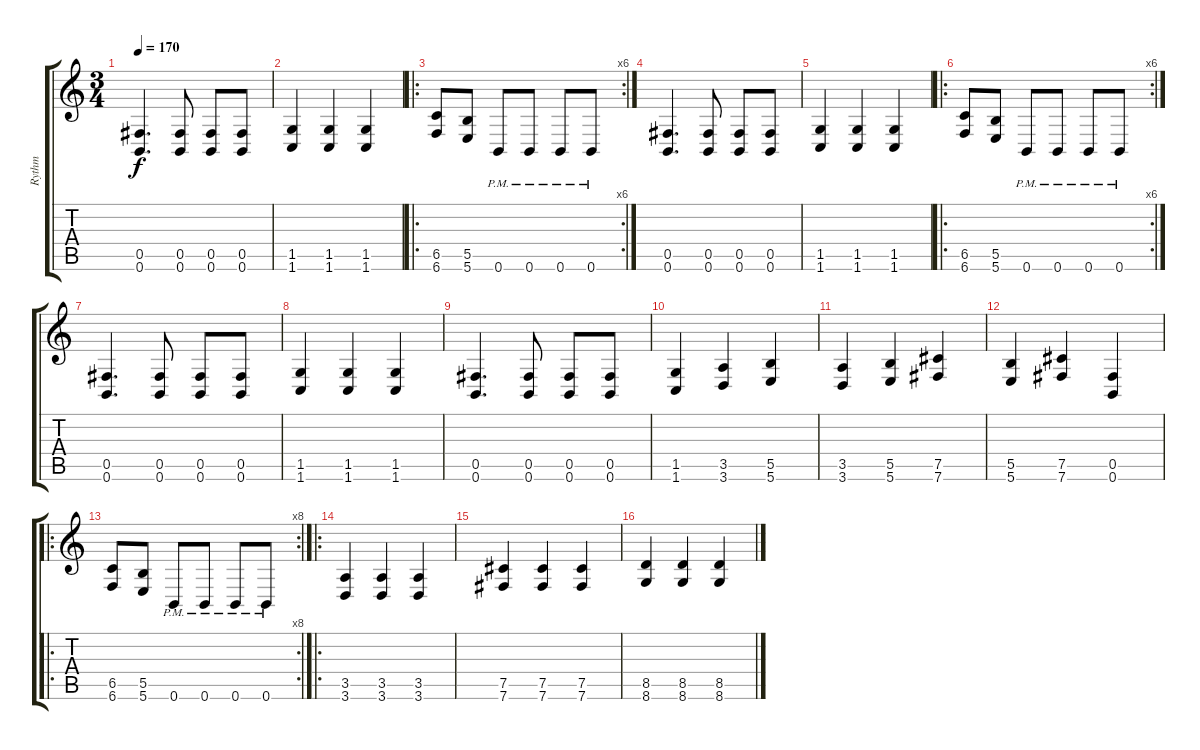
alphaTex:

\track ("Rythm" "Rythm") {instrument overdrivenguitar}
\staff {score tabs}
\tuning (Db4 Ab3 E3 B2 Gb2 B1) {hide}
\ts (3 4)
\tempo 170
\clef g2
\ks c
(0.5 0.6).4{d dy f} (0.5 0.6).8 (0.5 0.6).8 (0.5 0.6).8 |
(1.5 1.6).4 (1.5 1.6).4 (1.5 1.6).4 |
\ro
\rc 6
(6.5 6.6).8 (5.5 5.6).8 0.6{pm}.8 0.6{pm}.8 0.6{pm}.8 0.6{pm}.8 |
(0.5 0.6).4{d} (0.5 0.6).8 (0.5 0.6).8 (0.5 0.6).8 |
(1.5 1.6).4 (1.5 1.6).4 (1.5 1.6).4 |
\ro
\rc 6
(6.5 6.6).8 (5.5 5.6).8 0.6{pm}.8 0.6{pm}.8 0.6{pm}.8 0.6{pm}.8 |
(0.5 0.6).4{d} (0.5 0.6).8 (0.5 0.6).8 (0.5 0.6).8 |
(1.5 1.6).4 (1.5 1.6).4 (1.5 1.6).4 |
(0.5 0.6).4{d} (0.5 0.6).8 (0.5 0.6).8 (0.5 0.6).8 |
(1.5 1.6).4 (3.5 3.6).4 (5.5 5.6).4 |
(3.5 3.6).4 (5.5 5.6).4 (7.5 7.6).4 |
(5.5 5.6).4 (7.5 7.6).4 (0.5 0.6).4 |
\ro
\rc 8
(6.5 6.6).8 (5.5 5.6).8 0.6{pm}.8 0.6{pm}.8 0.6{pm}.8 0.6{pm}.8 |
\ro
(3.5 3.6).4 (3.5 3.6).4 (3.5 3.6).4 |
(7.5 7.6).4 (7.5 7.6).4 (7.5 7.6).4 |
(8.5 8.6).4 (8.5 8.6).4 (8.5 8.6).4
